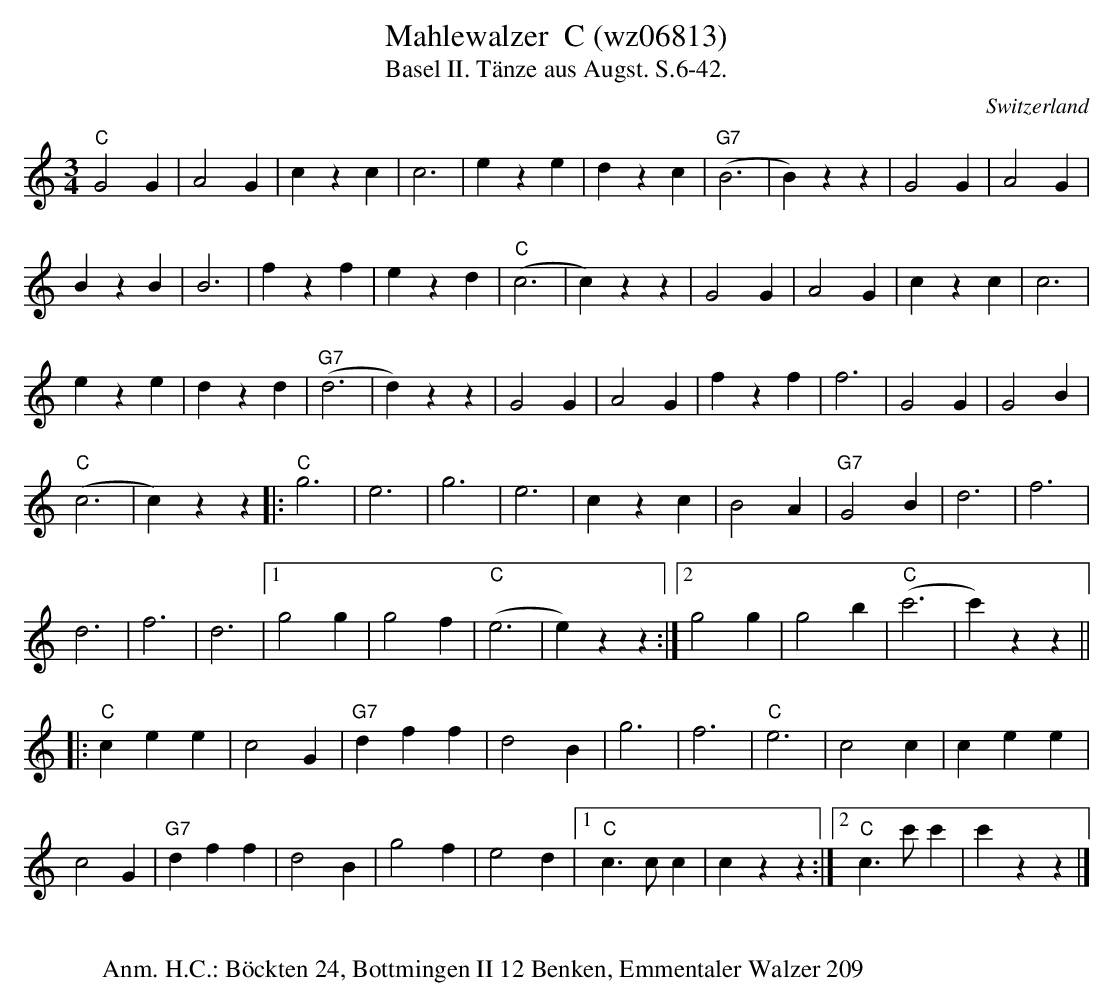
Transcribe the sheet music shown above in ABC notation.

X:1
T:Mahlewalzer  C (wz06813)
T: Basel II. Tänze aus Augst. S.6-42.
M:3/4
L:1/4
O:Switzerland
K:C major
"C"G2G | A2G | czc | c3 | eze | dzc | ("G7"B3 | B)zz | G2G | A2G |
BzB | B3 | fzf | ezd | ("C"c3 | c)zz | G2G | A2G | czc | c3 |
eze | dzd | ("G7"d3 | d)zz | G2G | A2G | fzf | f3 | G2G | G2B |
("C"c3 | c)zz |: "C"g3 | e3 | g3 | e3 | czc | B2A | "G7"G2B | d3 | f3 |
d3 | f3 | d3 |1 g2g | g2f | ("C"e3 | e)zz :|2 g2g | g2b | ("C"c'3 | c')zz ||
|: "C"cee | c2G | "G7"dff | d2B | g3 | f3 | "C"e3 | c2c | cee |
c2G | "G7"dff | d2B | g2f | e2d |1 "C"c>cc | czz :|2 "C"c>c'c' | c'zz |]
W:
W:Anm. H.C.: Böckten 24, Bottmingen II 12 Benken, Emmentaler Walzer 209
